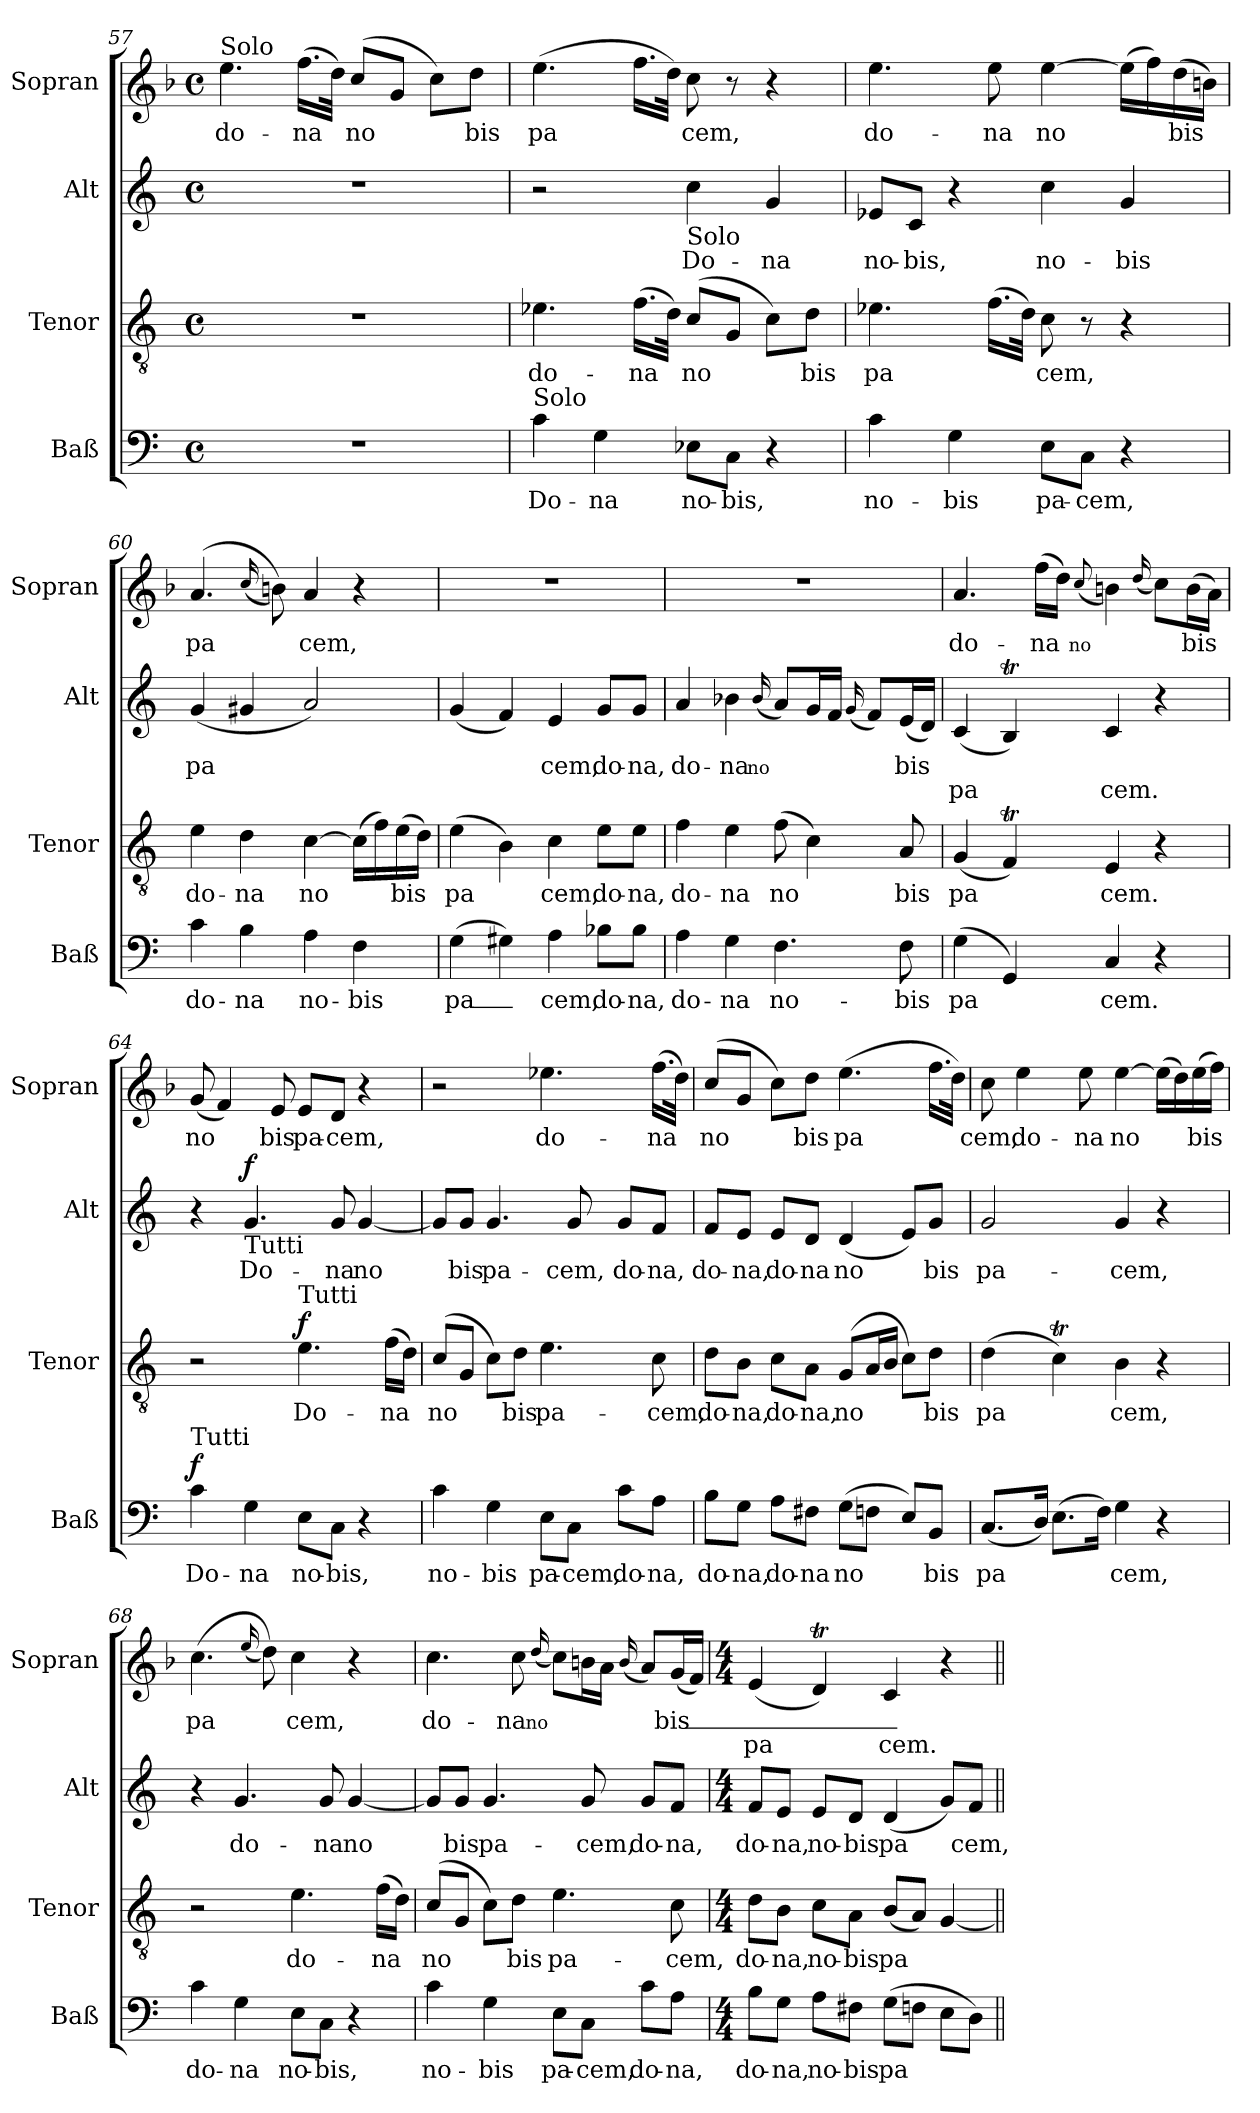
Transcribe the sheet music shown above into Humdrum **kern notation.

**kern	**text	**dynam	**kern	**text	**dynam	**kern	**text	**text	**dynam	**kern	**text	**text
*part4	*part4	*part4	*part3	*part3	*part3	*part2	*part2	*part2	*part2	*part1	*part1	*part1
*staff4	*staff4	*staff4	*staff3	*staff3	*staff3	*staff2	*staff2	*staff2	*staff2	*staff1	*staff1	*staff1
*I"Baß	*	*	*I"Tenor	*	*	*I"Alt	*	*	*	*I"Sopran	*	*
*I'Baß	*	*	*I'Tenor	*	*	*I'Alt	*	*	*	*I'Sopran	*	*
!!LO:LB:g=z
*clefF4	*	*	*clefGv2	*	*	*clefG2	*	*	*	*clefG2	*	*
*k[]	*	*	*k[]	*	*	*k[]	*	*	*	*k[b-]	*	*
*M4/4	*	*	*M4/4	*	*	*M4/4	*	*	*	*M4/4	*	*
*met(c)	*	*	*met(c)	*	*	*met(c)	*	*	*	*met(c)	*	*
*MM52	*	*	*MM52	*	*	*MM52	*	*	*	*MM52	*	*
=57	=57	=57	=57	=57	=57	=57	=57	=57	=57	=57	=57	=57
!	!	!	!	!	!	!	!	!	!	!LO:TX:a:t=Solo	!	!
!	!	!	!	!	!	!	!	!	!	!	!LO:LY:b	!
1r	.	.	1r	.	.	1r	.	.	.	4.ee	do-	.
!	!	!	!	!	!	!	!	!	!	!	!LO:LY:b	!
.	.	.	.	.	.	.	.	.	.	(>16.ffLL	-na	.
.	.	.	.	.	.	.	.	.	.	32ddJJk)	.	.
!	!	!	!	!	!	!	!	!	!	!	!LO:LY:b	!
.	.	.	.	.	.	.	.	.	.	(<8ccL	no	.
.	.	.	.	.	.	.	.	.	.	8gJ	.	.
.	.	.	.	.	.	.	.	.	.	8ccL)	.	.
!	!	!	!	!	!	!	!	!	!	!	!LO:LY:b	!
.	.	.	.	.	.	.	.	.	.	8ddJ	bis	.
=58	=58	=58	=58	=58	=58	=58	=58	=58	=58	=58	=58	=58
!LO:TX:a:t=Solo	!	!	!	!	!	!	!	!	!	!	!	!
!	!LO:LY:b	!	!	!LO:LY:b	!	!	!	!	!	!	!LO:LY:b	!
4c	Do-	.	4.e-X	do-	.	2r	.	.	.	(>4.ee	pa	.
!	!LO:LY:b	!	!	!	!	!	!	!	!	!	!	!
4G	-na	.	.	.	.	.	.	.	.	.	.	.
!	!	!	!	!LO:LY:b	!	!	!	!	!	!	!	!
.	.	.	(>16.fLL	-na	.	.	.	.	.	16.ffLL	.	.
.	.	.	32dJJk)	.	.	.	.	.	.	32ddJJk)	.	.
!	!	!	!	!	!	!LO:TX:b:t=Solo	!	!	!	!	!	!
!	!LO:LY:b	!	!	!LO:LY:b	!	!	!LO:LY:b	!	!	!	!LO:LY:b	!
8E-XL	no-	.	(<8cL	no	.	4cc	Do-	.	.	8cc	cem,	.
!	!LO:LY:b	!	!	!	!	!	!	!	!	!	!	!
8CJ	-bis,	.	8GJ	.	.	.	.	.	.	8r	.	.
!	!	!	!	!	!	!	!LO:LY:b	!	!	!	!	!
4r	.	.	8cL)	.	.	4g	-na	.	.	4r	.	.
!	!	!	!	!LO:LY:b	!	!	!	!	!	!	!	!
.	.	.	8dJ	bis	.	.	.	.	.	.	.	.
!!LO:LB:g=z
=59	=59	=59	=59	=59	=59	=59	=59	=59	=59	=59	=59	=59
!	!LO:LY:b	!	!	!LO:LY:b	!	!	!LO:LY:b	!	!	!	!LO:LY:b	!
4c	no-	.	4.e-X	pa	.	8e-XL	no-	.	.	4.ee	do-	.
!	!	!	!	!	!	!	!LO:LY:b	!	!	!	!	!
.	.	.	.	.	.	8cJ	-bis,	.	.	.	.	.
!	!LO:LY:b	!	!	!	!	!	!	!	!	!	!	!
4G	-bis	.	.	.	.	4r	.	.	.	.	.	.
!	!	!	!	!	!	!	!	!	!	!	!LO:LY:b	!
.	.	.	(>16.fLL	.	.	.	.	.	.	8ee	-na	.
.	.	.	32dJJk)	.	.	.	.	.	.	.	.	.
!	!LO:LY:b	!	!	!LO:LY:b	!	!	!LO:LY:b	!	!	!	!LO:LY:b	!
8EL	pa-	.	8c	cem,	.	4cc	no-	.	.	[4ee	no	.
!	!LO:LY:b	!	!	!	!	!	!	!	!	!	!	!
8CJ	-cem,	.	8r	.	.	.	.	.	.	.	.	.
!	!	!	!	!	!	!	!LO:LY:b	!	!	!	!	!
4r	.	.	4r	.	.	4g	-bis	.	.	(>16eeLL]	.	.
.	.	.	.	.	.	.	.	.	.	16ff)	.	.
!	!	!	!	!	!	!	!	!	!	!	!LO:LY:b	!
.	.	.	.	.	.	.	.	.	.	(>16dd	bis	.
.	.	.	.	.	.	.	.	.	.	16bnJJ)	.	.
=60	=60	=60	=60	=60	=60	=60	=60	=60	=60	=60	=60	=60
!	!LO:LY:b	!	!	!LO:LY:b	!	!	!LO:LY:b	!	!	!	!LO:LY:b	!
4c	do-	.	4e	do-	.	(<4g	pa	.	.	(>4.a	pa	.
!	!LO:LY:b	!	!	!LO:LY:b	!	!	!	!	!	!	!	!
4B	-na	.	4d	-na	.	4g#X	.	.	.	.	.	.
.	.	.	.	.	.	.	.	.	.	(16qqcc/	.	.
.	.	.	.	.	.	.	.	.	.	(8bn))	.	.
!	!LO:LY:b	!	!	!LO:LY:b	!	!	!	!	!	!	!LO:LY:b	!
4A	no-	.	[4c	no	.	2a)	.	.	.	4a	cem,	.
!	!LO:LY:b	!	!	!	!	!	!	!	!	!	!	!
4F	-bis	.	(>16cLL]	.	.	.	.	.	.	4r	.	.
.	.	.	16f)	.	.	.	.	.	.	.	.	.
!	!	!	!	!LO:LY:b	!	!	!	!	!	!	!	!
.	.	.	(>16e	bis	.	.	.	.	.	.	.	.
.	.	.	16dJJ)	.	.	.	.	.	.	.	.	.
!!LO:LB:g=z
=61	=61	=61	=61	=61	=61	=61	=61	=61	=61	=61	=61	=61
!	!LO:LY:b	!	!	!LO:LY:b	!	!	!	!	!	!	!	!
(>4G	pa_-	.	(>4e	pa	.	(<4g	.	.	.	1r	.	.
4G#X)	.	.	4B)	.	.	4f)	.	.	.	.	.	.
!	!LO:LY:b	!	!	!LO:LY:b	!	!	!LO:LY:b	!	!	!	!	!
4A	-cem,	.	4c	cem,	.	4e	cem,	.	.	.	.	.
!	!LO:LY:b	!	!	!LO:LY:b	!	!	!LO:LY:b	!	!	!	!	!
8B-XL	do-	.	8eL	do-	.	8gL	do-	.	.	.	.	.
!	!LO:LY:b	!	!	!LO:LY:b	!	!	!LO:LY:b	!	!	!	!	!
8B-J	-na,	.	8eJ	-na,	.	8gJ	-na,	.	.	.	.	.
=62	=62	=62	=62	=62	=62	=62	=62	=62	=62	=62	=62	=62
!	!LO:LY:b	!	!	!LO:LY:b	!	!	!LO:LY:b	!	!	!	!	!
4A	do-	.	4f	do-	.	4a	do-	.	.	1r	.	.
!	!LO:LY:b	!	!	!LO:LY:b	!	!	!LO:LY:b	!	!	!	!	!
4G	-na	.	4e	-na	.	4b-X	-na	.	.	.	.	.
!	!	!	!	!	!	!	!LO:LY:b	!	!	!	!	!
.	.	.	.	.	.	(16qqb-/	no	.	.	.	.	.
!	!LO:LY:b	!	!	!LO:LY:b	!	!	!	!	!	!	!	!
4.F	no-	.	(>8f	no	.	8aL)	.	.	.	.	.	.
.	.	.	4c)	.	.	16gL	.	.	.	.	.	.
.	.	.	.	.	.	16fJJ	.	.	.	.	.	.
.	.	.	.	.	.	(16qqg	.	.	.	.	.	.
.	.	.	.	.	.	8fL)	.	.	.	.	.	.
!	!LO:LY:b	!	!	!LO:LY:b	!	!	!LO:LY:b	!	!	!	!	!
8F	-bis	.	8A	bis	.	(<16eL	bis	.	.	.	.	.
.	.	.	.	.	.	16dJJ)	.	.	.	.	.	.
=63	=63	=63	=63	=63	=63	=63	=63	=63	=63	=63	=63	=63
!	!LO:LY:b	!	!	!LO:LY:b	!	!	!	!LO:LY:b	!	!	!LO:LY:b	!
(4G	pa	.	(<4G	pa	.	(<4c	.	pa	.	4.a	do-	.
4GG)	.	.	4FT)	.	.	4Bt)	.	.	.	.	.	.
!	!	!	!	!	!	!	!	!	!	!	!LO:LY:b	!
.	.	.	.	.	.	.	.	.	.	(>16ffLL	-na	.
.	.	.	.	.	.	.	.	.	.	16ddJJ)	.	.
!	!	!	!	!	!	!	!	!	!	!	!LO:LY:b	!
.	.	.	.	.	.	.	.	.	.	(8qqcc/	no	.
!	!LO:LY:b	!	!	!LO:LY:b	!	!	!	!LO:LY:b	!	!	!	!
4C	cem.	.	4E	cem.	.	4c	.	cem.	.	4bn)	.	.
.	.	.	.	.	.	.	.	.	.	(16qqdd/	.	.
4r	.	.	4r	.	.	4r	.	.	.	8ccL)	.	.
!	!	!	!	!	!	!	!	!	!	!	!LO:LY:b	!
.	.	.	.	.	.	.	.	.	.	(<16bL	bis	.
.	.	.	.	.	.	.	.	.	.	16aJJ)	.	.
!!LO:LB:g=z
=64	=64	=64	=64	=64	=64	=64	=64	=64	=64	=64	=64	=64
!LO:TX:a:t=Tutti	!	!	!	!	!	!	!	!	!	!	!	!
!	!LO:LY:b	!LO:DY:a	!	!	!	!	!	!	!	!	!LO:LY:b	!
4c	Do-	f	2r	.	.	4r	.	.	.	(<8g	no	.
.	.	.	.	.	.	.	.	.	.	4f)	.	.
!	!	!	!	!	!	!LO:TX:b:t=Tutti	!	!	!	!	!	!
!	!LO:LY:b	!	!	!	!	!	!LO:LY:b	!	!LO:DY:b	!	!	!
4G	-na	.	.	.	.	4.g	Do-	.	f	.	.	.
!	!	!	!	!	!	!	!	!	!	!	!LO:LY:b	!
.	.	.	.	.	.	.	.	.	.	8e	bis	.
!	!	!	!LO:TX:a:t=Tutti	!	!	!	!	!	!	!	!	!
!	!LO:LY:b	!	!	!LO:LY:b	!LO:DY:a	!	!	!	!	!	!LO:LY:b	!
8EL	no-	.	4.e	Do-	f	.	.	.	.	8eL	pa-	.
!	!LO:LY:b	!	!	!	!	!	!LO:LY:b	!	!	!	!LO:LY:b	!
8CJ	-bis,	.	.	.	.	8g	-na	.	.	8dJ	-cem,	.
!	!	!	!	!	!	!	!LO:LY:b	!	!	!	!	!
4r	.	.	.	.	.	[4g	no	.	.	4r	.	.
!	!	!	!	!LO:LY:b	!	!	!	!	!	!	!	!
.	.	.	(>16fLL	-na	.	.	.	.	.	.	.	.
.	.	.	16dJJ)	.	.	.	.	.	.	.	.	.
=65	=65	=65	=65	=65	=65	=65	=65	=65	=65	=65	=65	=65
!	!LO:LY:b	!	!	!LO:LY:b	!	!	!	!	!	!	!	!
4c	no-	.	(<8cL	no	.	8gL]	.	.	.	2r	.	.
!	!	!	!	!	!	!	!LO:LY:b	!	!	!	!	!
.	.	.	8GJ	.	.	8gJ	bis	.	.	.	.	.
!	!LO:LY:b	!	!	!	!	!	!LO:LY:b	!	!	!	!	!
4G	-bis	.	8cL)	.	.	4.g	pa-	.	.	.	.	.
!	!	!	!	!LO:LY:b	!	!	!	!	!	!	!	!
.	.	.	8dJ	bis	.	.	.	.	.	.	.	.
!	!LO:LY:b	!	!	!LO:LY:b	!	!	!	!	!	!	!LO:LY:b	!
8EL	pa-	.	4.e	pa-	.	.	.	.	.	4.ee-X	do-	.
!	!LO:LY:b	!	!	!	!	!	!LO:LY:b	!	!	!	!	!
8CJ	-cem,	.	.	.	.	8g	-cem,	.	.	.	.	.
!	!LO:LY:b	!	!	!	!	!	!LO:LY:b	!	!	!	!	!
8cL	do-	.	.	.	.	8gL	do-	.	.	.	.	.
!	!LO:LY:b	!	!	!LO:LY:b	!	!	!LO:LY:b	!	!	!	!LO:LY:b	!
8AJ	-na,	.	8c	-cem,	.	8fJ	-na,	.	.	(>16.ffLL	-na	.
.	.	.	.	.	.	.	.	.	.	32ddJJk)	.	.
=66	=66	=66	=66	=66	=66	=66	=66	=66	=66	=66	=66	=66
!	!LO:LY:b	!	!	!LO:LY:b	!	!	!LO:LY:b	!	!	!	!LO:LY:b	!
8BL	do-	.	8dL	do-	.	8fL	do-	.	.	(<8ccL	no	.
!	!LO:LY:b	!	!	!LO:LY:b	!	!	!LO:LY:b	!	!	!	!	!
8GJ	-na,	.	8BJ	-na,	.	8eJ	-na,	.	.	8gJ	.	.
!	!LO:LY:b	!	!	!LO:LY:b	!	!	!LO:LY:b	!	!	!	!	!
8AL	do-	.	8cL	do-	.	8eL	do-	.	.	8ccL)	.	.
!	!LO:LY:b	!	!	!LO:LY:b	!	!	!LO:LY:b	!	!	!	!LO:LY:b	!
8F#XJ	-na	.	8AJ	-na,	.	8dJ	-na	.	.	8ddJ	bis	.
!	!LO:LY:b	!	!	!LO:LY:b	!	!	!LO:LY:b	!	!	!	!LO:LY:b	!
(>8GL	no	.	(<8GL	no	.	(<4d	no	.	.	(>4.ee	pa	.
8FnJ	.	.	16AL	.	.	.	.	.	.	.	.	.
.	.	.	16BJJ	.	.	.	.	.	.	.	.	.
8EL)	.	.	8cL)	.	.	8eL)	.	.	.	.	.	.
!	!LO:LY:b	!	!	!LO:LY:b	!	!	!LO:LY:b	!	!	!	!	!
8BBJ	bis	.	8dJ	bis	.	8gJ	bis	.	.	16.ffLL	.	.
.	.	.	.	.	.	.	.	.	.	32ddJJk)	.	.
!!LO:LB:g=z
=67	=67	=67	=67	=67	=67	=67	=67	=67	=67	=67	=67	=67
!	!LO:LY:b	!	!	!LO:LY:b	!	!	!LO:LY:b	!	!	!	!LO:LY:b	!
(<8.CL	pa	.	(>4d	pa	.	2g	pa-	.	.	8cc	cem,	.
!	!	!	!	!	!	!	!	!	!	!	!LO:LY:b	!
.	.	.	.	.	.	.	.	.	.	4ee	do-	.
16DJk)	.	.	.	.	.	.	.	.	.	.	.	.
(>8.EL	.	.	4cT)	.	.	.	.	.	.	.	.	.
!	!	!	!	!	!	!	!	!	!	!	!LO:LY:b	!
.	.	.	.	.	.	.	.	.	.	8ee	-na	.
16FJk)	.	.	.	.	.	.	.	.	.	.	.	.
!	!LO:LY:b	!	!	!LO:LY:b	!	!	!LO:LY:b	!	!	!	!LO:LY:b	!
4G	cem,	.	4B	cem,	.	4g	-cem,	.	.	[4ee	no	.
4r	.	.	4r	.	.	4r	.	.	.	(>16eeLL]	.	.
.	.	.	.	.	.	.	.	.	.	16dd)	.	.
!	!	!	!	!	!	!	!	!	!	!	!LO:LY:b	!
.	.	.	.	.	.	.	.	.	.	(>16ee	bis	.
.	.	.	.	.	.	.	.	.	.	16ffJJ)	.	.
=68	=68	=68	=68	=68	=68	=68	=68	=68	=68	=68	=68	=68
!	!LO:LY:b	!	!	!	!	!	!	!	!	!	!LO:LY:b	!
4c	do-	.	2r	.	.	4r	.	.	.	(>4.cc	pa	.
!	!LO:LY:b	!	!	!	!	!	!LO:LY:b	!	!	!	!	!
4G	-na	.	.	.	.	4.g	do-	.	.	.	.	.
.	.	.	.	.	.	.	.	.	.	(16qqee/	.	.
.	.	.	.	.	.	.	.	.	.	(8dd))	.	.
!	!LO:LY:b	!	!	!LO:LY:b	!	!	!	!	!	!	!LO:LY:b	!
8EL	no-	.	4.e	do-	.	.	.	.	.	4cc	cem,	.
!	!LO:LY:b	!	!	!	!	!	!LO:LY:b	!	!	!	!	!
8CJ	-bis,	.	.	.	.	8g	-na	.	.	.	.	.
!	!	!	!	!	!	!	!LO:LY:b	!	!	!	!	!
4r	.	.	.	.	.	[4g	no	.	.	4r	.	.
!	!	!	!	!LO:LY:b	!	!	!	!	!	!	!	!
.	.	.	(>16fLL	-na	.	.	.	.	.	.	.	.
.	.	.	16dJJ)	.	.	.	.	.	.	.	.	.
=69	=69	=69	=69	=69	=69	=69	=69	=69	=69	=69	=69	=69
!	!LO:LY:b	!	!	!LO:LY:b	!	!	!	!	!	!	!LO:LY:b	!
4c	no-	.	(<8cL	no	.	8gL]	.	.	.	4.cc	do-	.
!	!	!	!	!	!	!	!LO:LY:b	!	!	!	!	!
.	.	.	8GJ	.	.	8gJ	bis	.	.	.	.	.
!	!LO:LY:b	!	!	!	!	!	!LO:LY:b	!	!	!	!	!
4G	-bis	.	8cL)	.	.	4.g	pa-	.	.	.	.	.
!	!	!	!	!LO:LY:b	!	!	!	!	!	!	!LO:LY:b	!
.	.	.	8dJ	bis	.	.	.	.	.	8cc	-na	.
!	!	!	!	!	!	!	!	!	!	!	!LO:LY:b	!
.	.	.	.	.	.	.	.	.	.	(16qqdd/	no	.
!	!LO:LY:b	!	!	!LO:LY:b	!	!	!	!	!	!	!	!
8EL	pa-	.	4.e	pa-	.	.	.	.	.	8ccL)	.	.
!	!LO:LY:b	!	!	!	!	!	!LO:LY:b	!	!	!	!	!
8CJ	-cem,	.	.	.	.	8g	-cem,	.	.	16bnL	.	.
.	.	.	.	.	.	.	.	.	.	16aJJ	.	.
.	.	.	.	.	.	.	.	.	.	(16qqb/	.	.
!	!LO:LY:b	!	!	!	!	!	!LO:LY:b	!	!	!	!	!
8cL	do-	.	.	.	.	8gL	do-	.	.	8a/L)	.	.
!	!LO:LY:b	!	!	!LO:LY:b	!	!	!LO:LY:b	!	!	!	!LO:LY:b	!
8AJ	-na,	.	8c	-cem,	.	8fJ	-na,	.	.	(<16gL	bis_	.
.	.	.	.	.	.	.	.	.	.	16fJJ)	.	.
!!LO:LB:g=z
=70	=70	=70	=70	=70	=70	=70	=70	=70	=70	=70	=70	=70
*M4/4	*	*	*M4/4	*	*	*M4/4	*	*	*	*M4/4	*	*
!	!LO:LY:b	!	!	!LO:LY:b	!	!	!LO:LY:b	!	!	!	!	!LO:LY:b
8BL	do-	.	8dL	do-	.	8fL	do-	.	.	(<4e	.	pa
!	!LO:LY:b	!	!	!LO:LY:b	!	!	!LO:LY:b	!	!	!	!	!
8GJ	-na,	.	8BJ	-na,	.	8eJ	-na,	.	.	.	.	.
!	!LO:LY:b	!	!	!LO:LY:b	!	!	!LO:LY:b	!	!	!	!	!
8AL	no-	.	8cL	no-	.	8eL	no-	.	.	4dT)	.	.
!	!LO:LY:b	!	!	!LO:LY:b	!	!	!LO:LY:b	!	!	!	!	!
8F#XJ	-bis	.	8AJ	-bis	.	8dJ	-bis	.	.	.	.	.
!	!LO:LY:b	!	!	!LO:LY:b	!	!	!LO:LY:b	!	!	!	!	!LO:LY:b
(>8GL	pa	.	(<8BL	pa	.	(<4d	pa	.	.	4c	.	cem.
8FnJ	.	.	8AJ)	.	.	.	.	.	.	.	.	.
8EL	.	.	[4G	.	.	8gL)	.	.	.	4r	.	.
!	!	!	!	!	!	!	!LO:LY:b	!	!	!	!	!
8DJ)	.	.	.	.	.	8fJ	cem,	.	.	.	.	.
=||	=||	=||	=||	=||	=||	=||	=||	=||	=||	=||	=||	=||
*-	*-	*-	*-	*-	*-	*-	*-	*-	*-	*-	*-	*-
